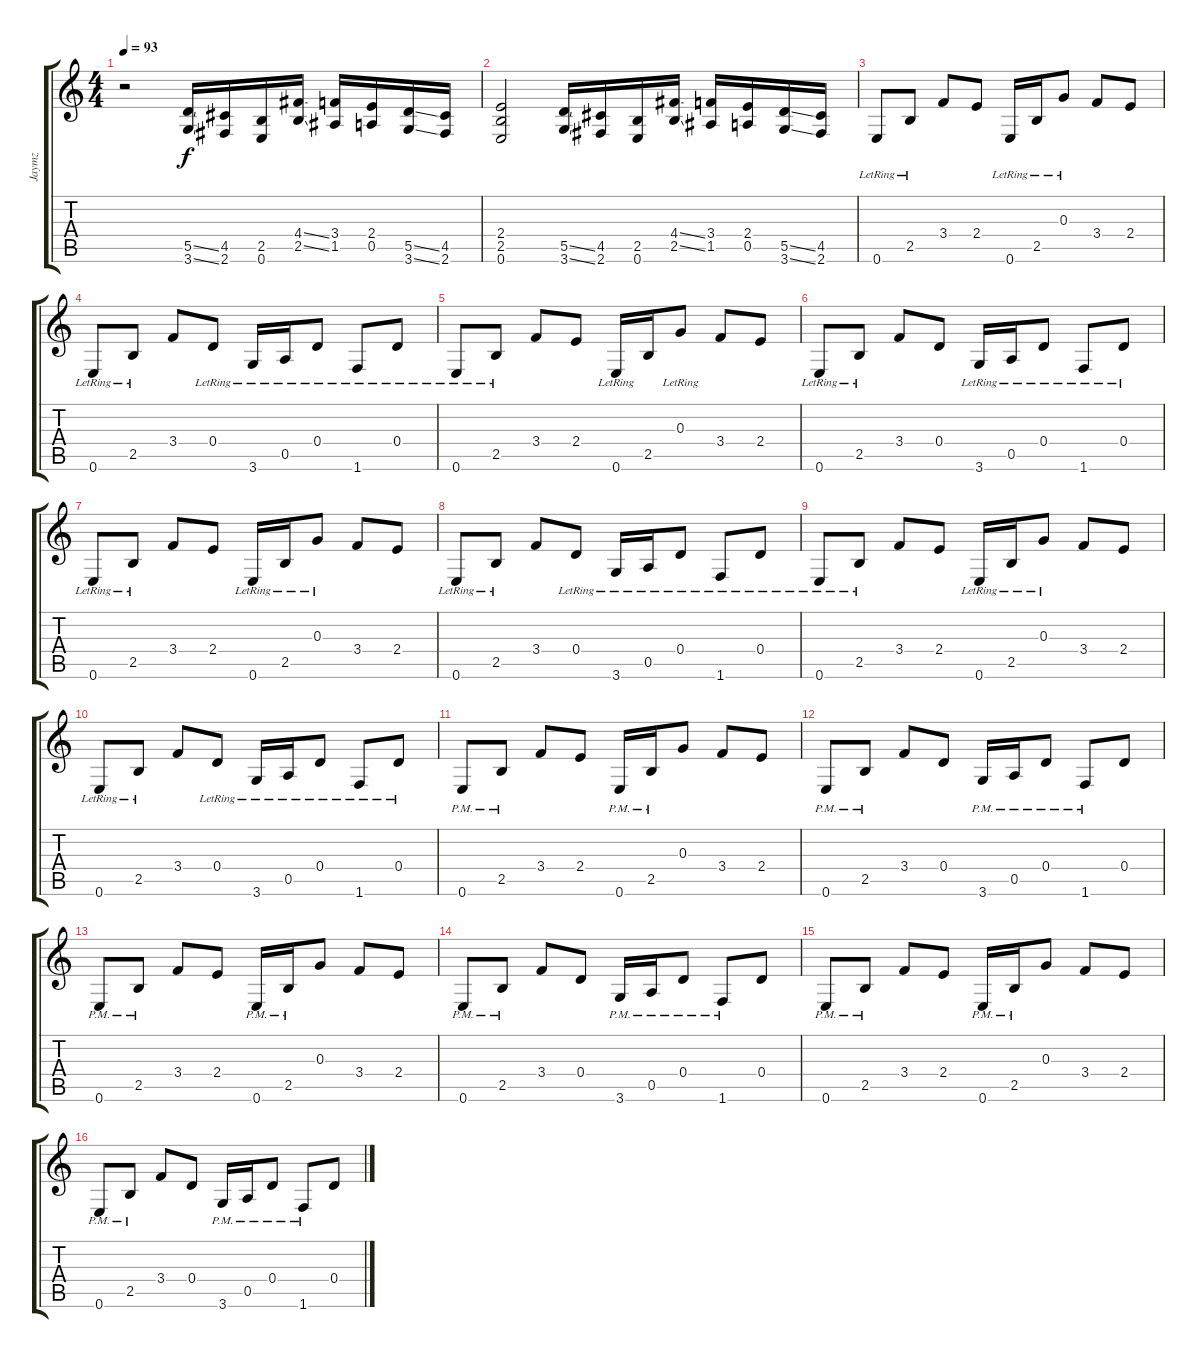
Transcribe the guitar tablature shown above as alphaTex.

\track ("Jaymz" "Jaymz") {instrument distortionguitar}
\staff {score tabs}
\tuning (E4 B3 G3 D3 A2 E2) {hide}
\ts (4 4)
\tempo 93
\clef g2
\ks c
r.2{dy f instrument distortionguitar} (5.5{ss} 3.6{ss}).16 (4.5 2.6).16 (2.5 0.6).16 (4.4{ss} 2.5{ss}).16 (3.4 1.5).16 (2.4 0.5).16 (5.5{ss} 3.6{ss}).16 (4.5 2.6).16 |
(2.4 2.5 0.6).2 (5.5{ss} 3.6{ss}).16 (4.5 2.6).16 (2.5 0.6).16 (4.4{ss} 2.5{ss}).16 (3.4 1.5).16 (2.4 0.5).16 (5.5{ss} 3.6{ss}).16 (4.5 2.6).16 |
0.6{lr}.8{instrument electricguitarclean} 2.5{lr}.8 3.4.8 2.4.8 0.6{lr}.16 2.5{lr}.16 0.3{lr}.8 3.4.8 2.4.8 |
0.6{lr}.8 2.5{lr}.8 3.4.8 0.4{lr}.8 3.6{lr}.16 0.5{lr}.16 0.4{lr}.8 1.6{lr}.8 0.4{lr}.8 |
0.6{lr}.8 2.5{lr}.8 3.4.8 2.4.8 0.6{lr}.16 2.5.16 0.3{lr}.8 3.4.8 2.4.8 |
0.6{lr}.8 2.5{lr}.8 3.4.8 0.4.8 3.6{lr}.16 0.5{lr}.16 0.4{lr}.8 1.6{lr}.8 0.4{lr}.8 |
0.6{lr}.8{instrument electricguitarclean} 2.5{lr}.8 3.4.8 2.4.8 0.6{lr}.16 2.5{lr}.16 0.3{lr}.8 3.4.8 2.4.8 |
0.6{lr}.8 2.5{lr}.8 3.4.8 0.4{lr}.8 3.6{lr}.16 0.5{lr}.16 0.4{lr}.8 1.6{lr}.8 0.4{lr}.8 |
0.6{lr}.8{instrument electricguitarclean} 2.5{lr}.8 3.4.8 2.4.8 0.6{lr}.16 2.5{lr}.16 0.3{lr}.8 3.4.8 2.4.8 |
0.6{lr}.8 2.5{lr}.8 3.4.8 0.4{lr}.8 3.6{lr}.16 0.5{lr}.16 0.4{lr}.8 1.6{lr}.8 0.4{lr}.8 |
0.6{pm}.8{instrument distortionguitar} 2.5{pm}.8 3.4.8 2.4.8 0.6{pm}.16 2.5{pm}.16 0.3.8 3.4.8 2.4.8 |
0.6{pm}.8 2.5{pm}.8 3.4.8 0.4.8 3.6{pm}.16 0.5{pm}.16 0.4{pm}.8 1.6{pm}.8 0.4.8 |
0.6{pm}.8 2.5{pm}.8 3.4.8 2.4.8 0.6{pm}.16 2.5{pm}.16 0.3.8 3.4.8 2.4.8 |
0.6{pm}.8 2.5{pm}.8 3.4.8 0.4.8 3.6{pm}.16 0.5{pm}.16 0.4{pm}.8 1.6{pm}.8 0.4.8 |
0.6{pm}.8 2.5{pm}.8 3.4.8 2.4.8 0.6{pm}.16 2.5{pm}.16 0.3.8 3.4.8 2.4.8 |
0.6{pm}.8 2.5{pm}.8 3.4.8 0.4.8 3.6{pm}.16 0.5{pm}.16 0.4{pm}.8 1.6{pm}.8 0.4.8
